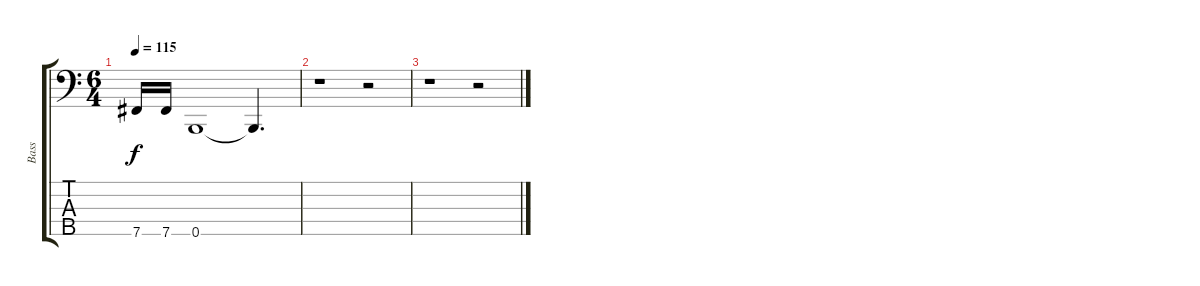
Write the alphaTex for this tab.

\track ("Bass" "Bass") {instrument electricbassfinger}
\staff {score tabs}
\tuning (G2 D2 A1 E1 B0) {hide}
\ts (6 4)
\tempo 115
\clef f4
\ks c
7.5.16{dy f} 7.5.16 0.5.1 0.5{t}.4{d} |
r.1 r.2 |
r.1 r.2
